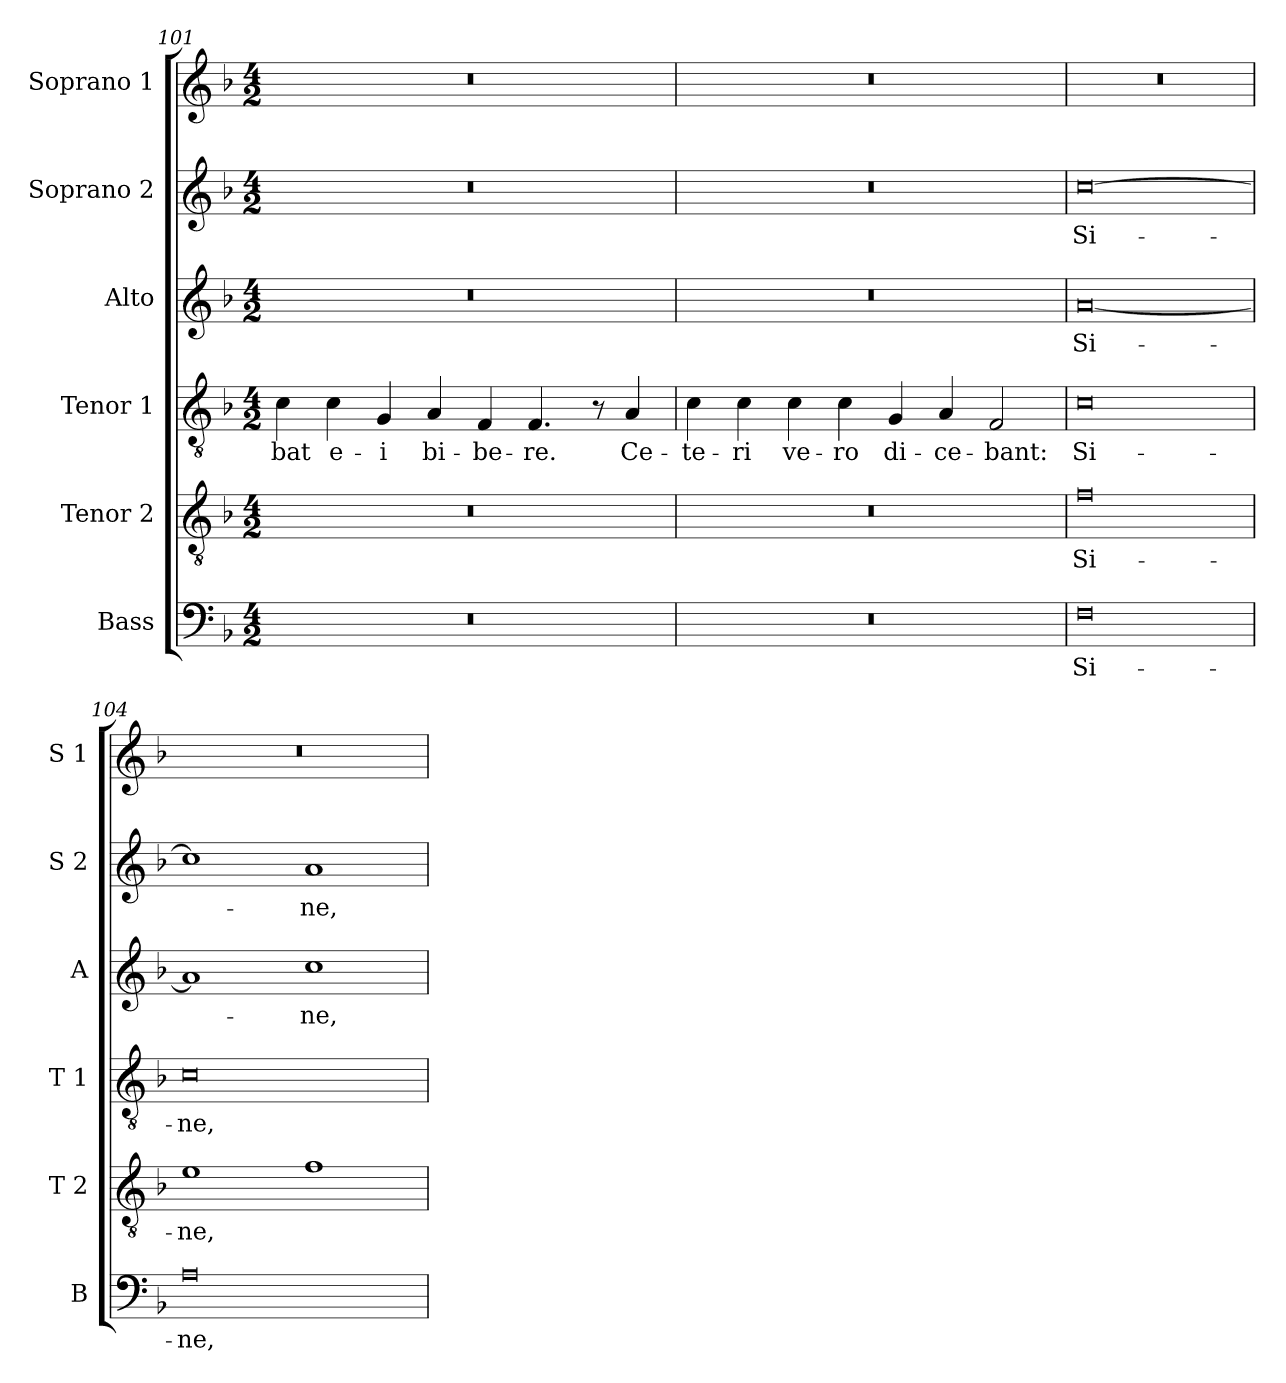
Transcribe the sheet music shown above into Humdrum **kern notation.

**kern	**text	**kern	**text	**kern	**text	**kern	**text	**kern	**text	**kern
*part6	*part6	*part5	*part5	*part4	*part4	*part3	*part3	*part2	*part2	*part1
*staff6	*staff6	*staff5	*staff5	*staff4	*staff4	*staff3	*staff3	*staff2	*staff2	*staff1
*I"Bass	*	*I"Tenor 2	*	*I"Tenor 1	*	*I"Alto	*	*I"Soprano 2	*	*I"Soprano 1
*I'B	*	*I'T 2	*	*I'T 1	*	*I'A	*	*I'S 2	*	*I'S 1
*clefF4	*	*clefGv2	*	*clefGv2	*	*clefG2	*	*clefG2	*	*clefG2
*k[b-]	*	*k[b-]	*	*k[b-]	*	*k[b-]	*	*k[b-]	*	*k[b-]
*F:	*	*F:	*	*F:	*	*F:	*	*F:	*	*F:
*M4/2	*	*M4/2	*	*M4/2	*	*M4/2	*	*M4/2	*	*M4/2
=101	=101	=101	=101	=101	=101	=101	=101	=101	=101	=101
!	!	!	!	!	!LO:LY:b	!	!	!	!	!
0r	.	0r	.	4c\	-bat	0r	.	0r	.	0r
!	!	!	!	!	!LO:LY:b	!	!	!	!	!
.	.	.	.	4c\	e-	.	.	.	.	.
!	!	!	!	!	!LO:LY:b	!	!	!	!	!
.	.	.	.	4G/	-i	.	.	.	.	.
!	!	!	!	!	!LO:LY:b	!	!	!	!	!
.	.	.	.	4A/	bi-	.	.	.	.	.
!	!	!	!	!	!LO:LY:b	!	!	!	!	!
.	.	.	.	4F/	-be-	.	.	.	.	.
!	!	!	!	!	!LO:LY:b	!	!	!	!	!
.	.	.	.	4.F/	-re.	.	.	.	.	.
.	.	.	.	8r	.	.	.	.	.	.
!	!	!	!	!	!LO:LY:b	!	!	!	!	!
.	.	.	.	4A/	Ce-	.	.	.	.	.
=102	=102	=102	=102	=102	=102	=102	=102	=102	=102	=102
!	!	!	!	!	!LO:LY:b	!	!	!	!	!
0r	.	0r	.	4c\	-te-	0r	.	0r	.	0r
!	!	!	!	!	!LO:LY:b	!	!	!	!	!
.	.	.	.	4c\	-ri	.	.	.	.	.
!	!	!	!	!	!LO:LY:b	!	!	!	!	!
.	.	.	.	4c\	ve-	.	.	.	.	.
!	!	!	!	!	!LO:LY:b	!	!	!	!	!
.	.	.	.	4c\	-ro	.	.	.	.	.
!	!	!	!	!	!LO:LY:b	!	!	!	!	!
.	.	.	.	4G/	di-	.	.	.	.	.
!	!	!	!	!	!LO:LY:b	!	!	!	!	!
.	.	.	.	4A/	-ce-	.	.	.	.	.
!	!	!	!	!	!LO:LY:b	!	!	!	!	!
.	.	.	.	2F/	-bant:	.	.	.	.	.
=103	=103	=103	=103	=103	=103	=103	=103	=103	=103	=103
!	!LO:LY:b	!	!	!	!	!	!	!	!	!
!	!	!	!LO:LY:b	!	!	!	!	!	!	!
!	!	!	!	!	!LO:LY:b	!	!	!	!	!
!	!	!	!	!	!	!	!LO:LY:b	!	!	!
!	!	!	!	!	!	!	!	!	!LO:LY:b	!
0F	Si-	0f	Si-	0c	Si-	[0a	Si-	[0cc	Si-	0r
=104	=104	=104	=104	=104	=104	=104	=104	=104	=104	=104
!	!LO:LY:b	!	!	!	!	!	!	!	!	!
!	!	!	!LO:LY:b	!	!	!	!	!	!	!
!	!	!	!	!	!LO:LY:b	!	!	!	!	!
0A	-ne,	1e	-ne,	0c	-ne,	1a]	.	1cc]	.	0r
!	!	!	!	!	!	!	!LO:LY:b	!	!	!
!	!	!	!	!	!	!	!	!	!LO:LY:b	!
.	.	1f	.	.	.	1cc	-ne,	1a	-ne,	.
=	=	=	=	=	=	=	=	=	=	=
*-	*-	*-	*-	*-	*-	*-	*-	*-	*-	*-
